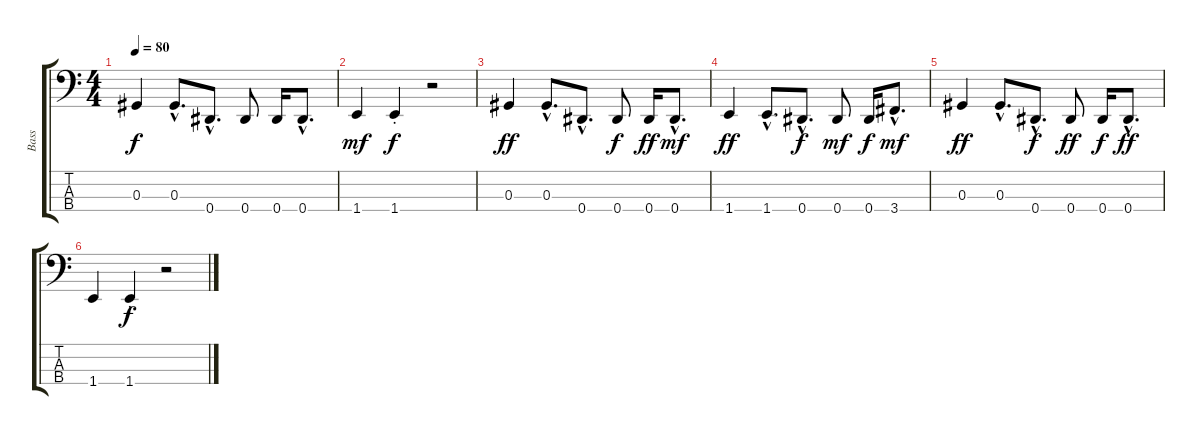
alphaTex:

\track ("Bass" "Bass") {instrument electricbassfinger}
\staff {score tabs}
\tuning (Gb2 Db2 Ab1 Eb1) {hide}
\ts (4 4)
\tempo 80
\clef f4
\ks c
0.3.4{dy f} 0.3{hac}.8{d} 0.4{hac}.8{d} 0.4.8 0.4.16 0.4{hac}.8{d} |
1.4.4{dy mf} 1.4{st}.4{dy f} r.2 |
0.3.4{dy ff} 0.3{hac}.8{d} 0.4{hac}.8{d} 0.4.8{dy f} 0.4.16{dy ff} 0.4{hac}.8{d dy mf} |
1.4.4{dy ff} 1.4{hac}.8{d} 0.4{hac}.8{d dy f} 0.4.8{dy mf} 0.4.16{dy f} 3.4{hac}.8{d dy mf} |
0.3.4{dy ff} 0.3{hac}.8{d} 0.4{hac}.8{d dy f} 0.4.8{dy ff} 0.4.16{dy f} 0.4{hac}.8{d dy ff} |
1.4.4 1.4{st}.4{dy f} r.2
